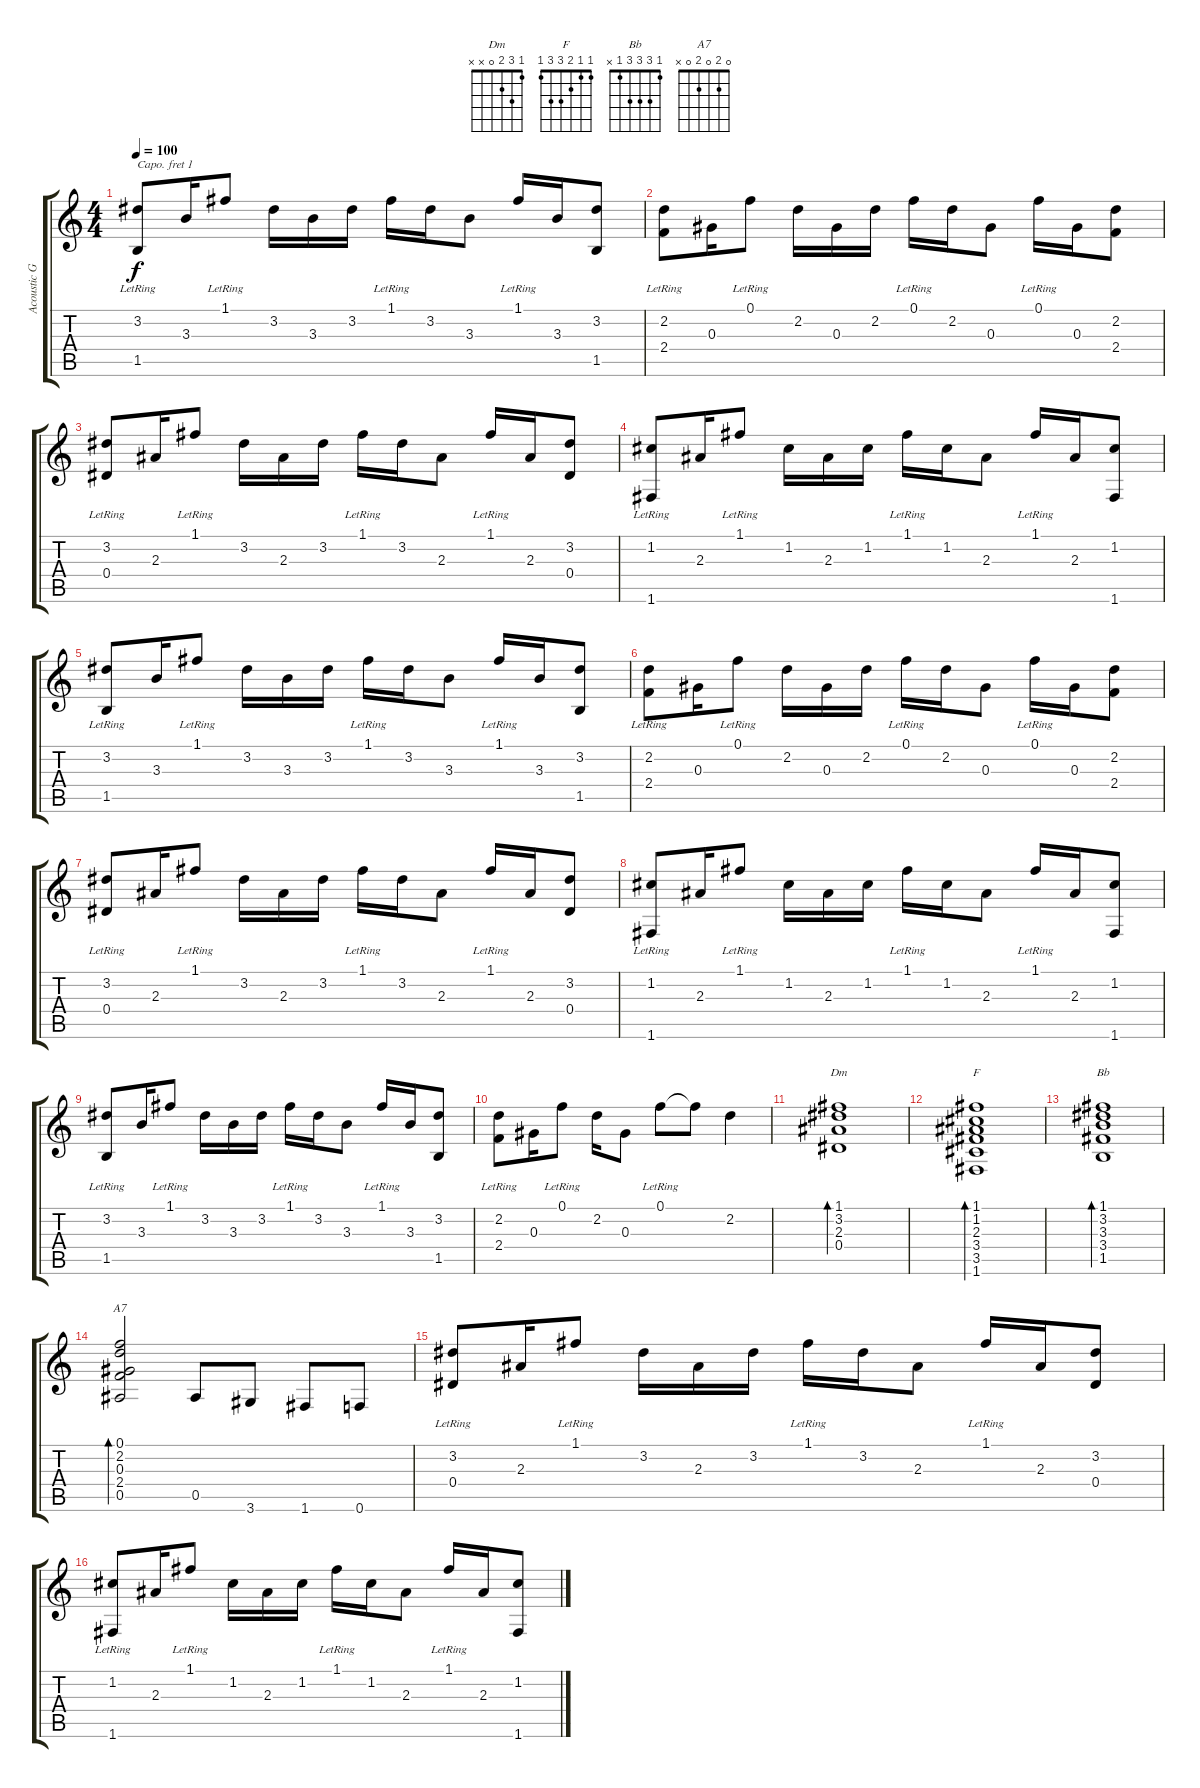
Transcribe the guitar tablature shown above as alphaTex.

\track ("Acoustic Guitar" "Acoustic G") {instrument acousticguitarnylon}
\staff {score tabs}
\capo 1
\tuning (E4 B3 G3 D3 A2 E2) {hide}
\chord ("Dm" 1 3 2 0 x x)
\chord ("F" 1 1 2 3 3 1)
\chord ("Bb" 1 3 3 3 1 x)
\chord ("A7" 0 2 0 2 0 x)
\ts (4 4)
\tempo 100
\clef g2
\ks c
(3.2{lr} 1.5{lr}).8{dy f} 3.3.16 1.1{lr}.8 3.2.16 3.3.16 3.2.16 1.1{lr}.16 3.2.16 3.3.8 1.1{lr}.16 3.3.16 (3.2 1.5).8 |
(2.2{lr} 2.4{lr}).8 0.3.16 0.1{lr}.8 2.2.16 0.3.16 2.2.16 0.1{lr}.16 2.2.16 0.3.8 0.1{lr}.16 0.3.16 (2.2 2.4).8 |
(3.2{lr} 0.4{lr}).8 2.3.16 1.1{lr}.8 3.2.16 2.3.16 3.2.16 1.1{lr}.16 3.2.16 2.3.8 1.1{lr}.16 2.3.16 (3.2 0.4).8 |
(1.2{lr} 1.6{lr}).8 2.3.16 1.1{lr}.8 1.2.16 2.3.16 1.2.16 1.1{lr}.16 1.2.16 2.3.8 1.1{lr}.16 2.3.16 (1.2 1.6).8 |
(3.2{lr} 1.5{lr}).8 3.3.16 1.1{lr}.8 3.2.16 3.3.16 3.2.16 1.1{lr}.16 3.2.16 3.3.8 1.1{lr}.16 3.3.16 (3.2 1.5).8 |
(2.2{lr} 2.4{lr}).8 0.3.16 0.1{lr}.8 2.2.16 0.3.16 2.2.16 0.1{lr}.16 2.2.16 0.3.8 0.1{lr}.16 0.3.16 (2.2 2.4).8 |
(3.2{lr} 0.4{lr}).8 2.3.16 1.1{lr}.8 3.2.16 2.3.16 3.2.16 1.1{lr}.16 3.2.16 2.3.8 1.1{lr}.16 2.3.16 (3.2 0.4).8 |
(1.2{lr} 1.6{lr}).8 2.3.16 1.1{lr}.8 1.2.16 2.3.16 1.2.16 1.1{lr}.16 1.2.16 2.3.8 1.1{lr}.16 2.3.16 (1.2 1.6).8 |
(3.2{lr} 1.5{lr}).8 3.3.16 1.1{lr}.8 3.2.16 3.3.16 3.2.16 1.1{lr}.16 3.2.16 3.3.8 1.1{lr}.16 3.3.16 (3.2 1.5).8 |
(2.2{lr} 2.4{lr}).8 0.3.16 0.1{lr}.8 2.2.16 0.3.8 0.1{lr}.8 0.1{t}.8 2.2.4 |
(1.1 3.2 2.3 0.4).1{bd 480 ch "Dm"} |
(1.1 1.2 2.3 3.4 3.5 1.6).1{bd 480 ch "F"} |
(1.1 3.2 3.3 3.4 1.5).1{bd 480 ch "Bb"} |
(0.1 2.2 0.3 2.4 0.5).2{bd 480 ch "A7"} 0.5.8 3.6.8 1.6.8 0.6.8 |
(3.2{lr} 0.4{lr}).8 2.3.16 1.1{lr}.8 3.2.16 2.3.16 3.2.16 1.1{lr}.16 3.2.16 2.3.8 1.1{lr}.16 2.3.16 (3.2 0.4).8 |
(1.2{lr} 1.6{lr}).8 2.3.16 1.1{lr}.8 1.2.16 2.3.16 1.2.16 1.1{lr}.16 1.2.16 2.3.8 1.1{lr}.16 2.3.16 (1.2 1.6).8
